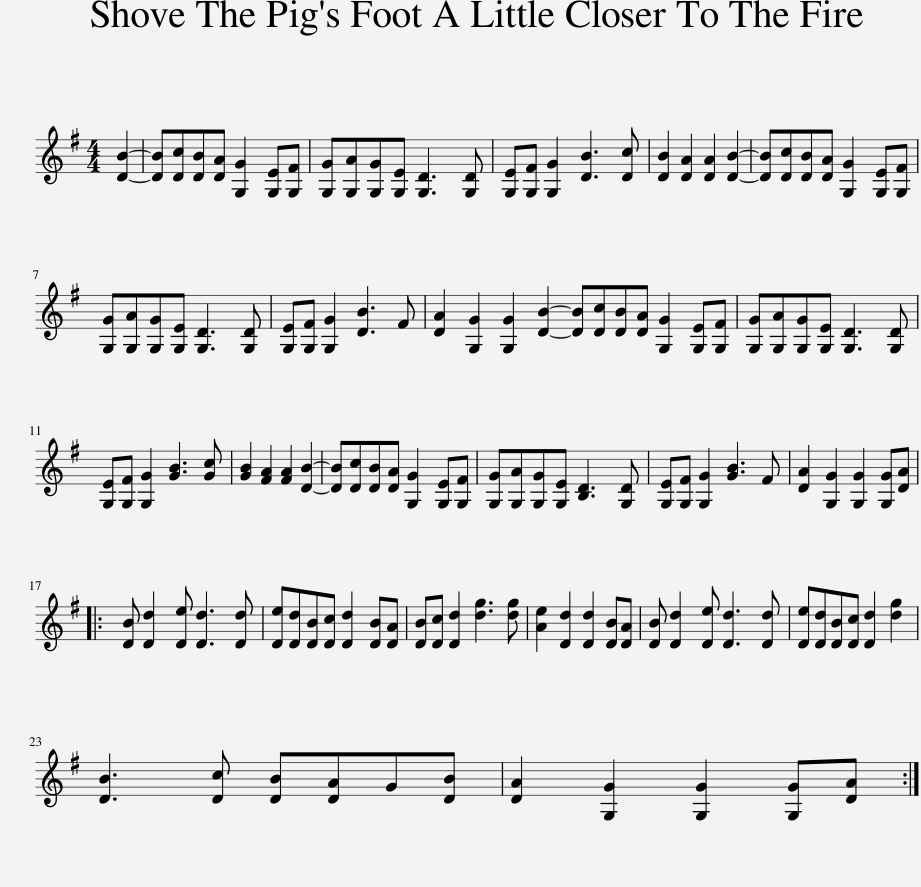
X:1
L:1/8
M:4/4
I:linebreak $
K:G
V:1 treble
V:1
 [DB]2- | [DB][Dc][DB][DA] [G,G]2 [G,E][G,F] | [G,G][G,A][G,G][G,E] [G,D]3 [G,D] | [G,E][G,F] [G,G]2 [DB]3 [Dc] | [DB]2 [DA]2 [DA]2 [DB]2- | %5
 [DB][Dc][DB][DA] [G,G]2 [G,E][G,F] |$ [G,G][G,A][G,G][G,E] [G,D]3 [G,D] | [G,E][G,F] [G,G]2 [DB]3 F | [DA]2 [G,G]2 [G,G]2 [DB]2- [DB][Dc][DB][DA] [G,G]2 [G,E][G,F] | [G,G][G,A][G,G][G,E] [G,D]3 [G,D] |$ %10
 [G,E][G,F] [G,G]2 [GB]3 [Gc] | [GB]2 [FA]2 [FA]2 [DB]2- | [DB][Dc][DB][DA] [G,G]2 [G,E][G,F] | [G,G][G,A][G,G][G,E] [B,D]3 [G,D] | [G,E][G,F] [G,G]2 [GB]3 F | %15
 [DA]2 [G,G]2 [G,G]2 [G,G][DA] |:$ [DB] [Dd]2 [De] [Dd]3 [Dd] | [De][Dd][DB][Dc] [Dd]2 [DB][DA] | [DB][Dc] [Dd]2 [dg]3 [dg] | [Ae]2 [Dd]2 [Dd]2 [DB][DA] | %20
 [DB] [Dd]2 [De] [Dd]3 [Dd] | [De][Dd][DB][Dc] [Dd]2 [dg]2 |$ [DB]3 [Dc] [DB][DA]G[DB] | [DA]2 [G,G]2 [G,G]2 [G,G][DA] :| %24
